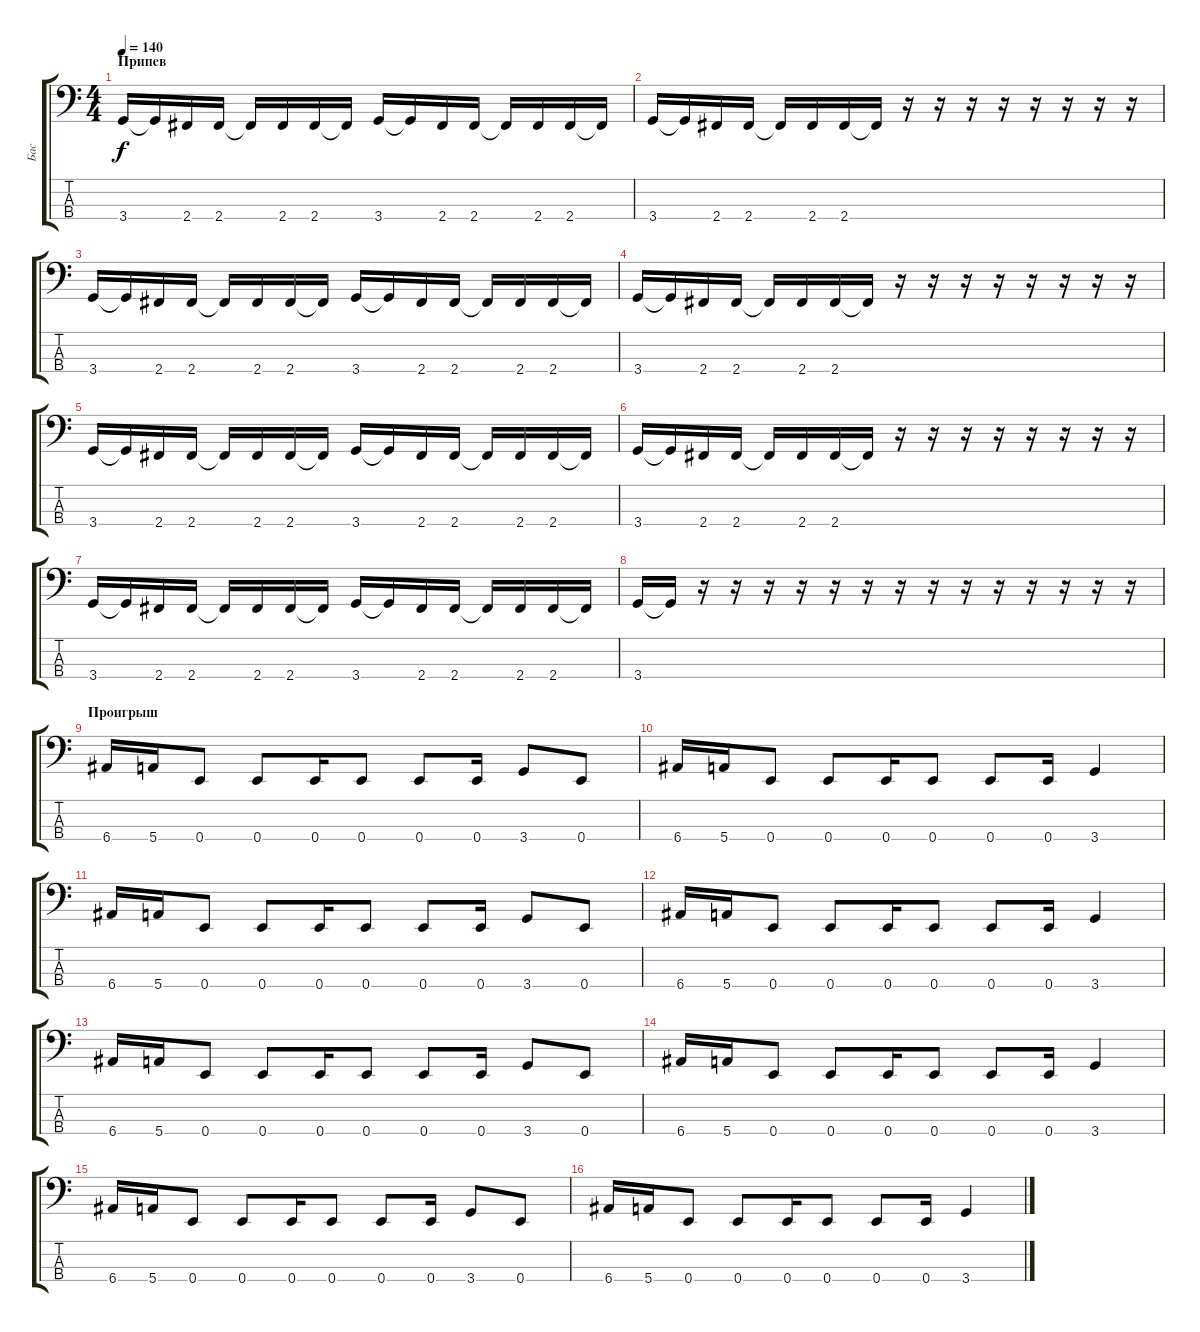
\track ("Бас" "Бас") {instrument electricbassfinger}
\staff {score tabs}
\tuning (G2 D2 A1 E1) {hide}
\ts (4 4)
\section ("" "Припев")
\tempo 140
\clef f4
\ks c
3.4.16{dy f} 3.4{t}.16 2.4.16 2.4.16 2.4{t}.16 2.4.16 2.4.16 2.4{t}.16 3.4.16 3.4{t}.16 2.4.16 2.4.16 2.4{t}.16 2.4.16 2.4.16 2.4{t}.16 |
3.4.16 3.4{t}.16 2.4.16 2.4.16 2.4{t}.16 2.4.16 2.4.16 2.4{t}.16 r.16 r.16 r.16 r.16 r.16 r.16 r.16 r.16 |
3.4.16 3.4{t}.16 2.4.16 2.4.16 2.4{t}.16 2.4.16 2.4.16 2.4{t}.16 3.4.16 3.4{t}.16 2.4.16 2.4.16 2.4{t}.16 2.4.16 2.4.16 2.4{t}.16 |
3.4.16 3.4{t}.16 2.4.16 2.4.16 2.4{t}.16 2.4.16 2.4.16 2.4{t}.16 r.16 r.16 r.16 r.16 r.16 r.16 r.16 r.16 |
3.4.16 3.4{t}.16 2.4.16 2.4.16 2.4{t}.16 2.4.16 2.4.16 2.4{t}.16 3.4.16 3.4{t}.16 2.4.16 2.4.16 2.4{t}.16 2.4.16 2.4.16 2.4{t}.16 |
3.4.16 3.4{t}.16 2.4.16 2.4.16 2.4{t}.16 2.4.16 2.4.16 2.4{t}.16 r.16 r.16 r.16 r.16 r.16 r.16 r.16 r.16 |
3.4.16 3.4{t}.16 2.4.16 2.4.16 2.4{t}.16 2.4.16 2.4.16 2.4{t}.16 3.4.16 3.4{t}.16 2.4.16 2.4.16 2.4{t}.16 2.4.16 2.4.16 2.4{t}.16 |
3.4.16 3.4{t}.16 r.16 r.16 r.16 r.16 r.16 r.16 r.16 r.16 r.16 r.16 r.16 r.16 r.16 r.16 |
\section ("" "Проигрыш")
6.4.16 5.4.16 0.4.8 0.4.8 0.4.16 0.4.8 0.4.8 0.4.16 3.4.8 0.4.8 |
6.4.16 5.4.16 0.4.8 0.4.8 0.4.16 0.4.8 0.4.8 0.4.16 3.4.4 |
6.4.16 5.4.16 0.4.8 0.4.8 0.4.16 0.4.8 0.4.8 0.4.16 3.4.8 0.4.8 |
6.4.16 5.4.16 0.4.8 0.4.8 0.4.16 0.4.8 0.4.8 0.4.16 3.4.4 |
6.4.16 5.4.16 0.4.8 0.4.8 0.4.16 0.4.8 0.4.8 0.4.16 3.4.8 0.4.8 |
6.4.16 5.4.16 0.4.8 0.4.8 0.4.16 0.4.8 0.4.8 0.4.16 3.4.4 |
6.4.16 5.4.16 0.4.8 0.4.8 0.4.16 0.4.8 0.4.8 0.4.16 3.4.8 0.4.8 |
6.4.16 5.4.16 0.4.8 0.4.8 0.4.16 0.4.8 0.4.8 0.4.16 3.4.4
